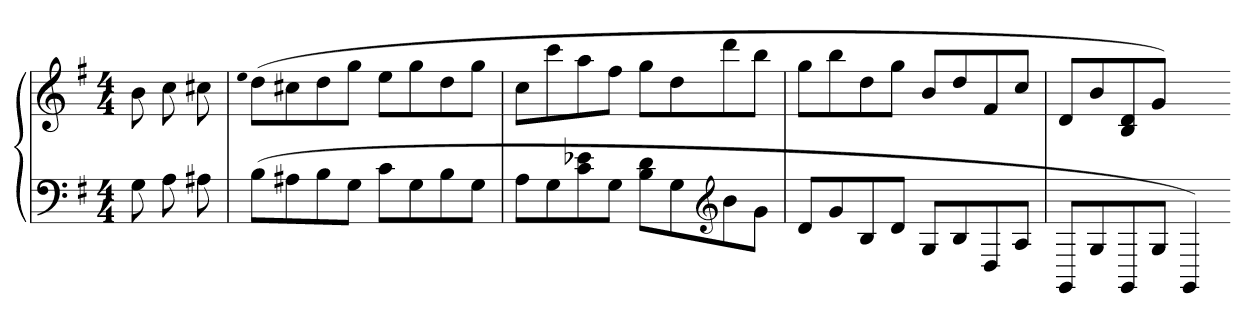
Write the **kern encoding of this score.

**kern	**kern
*part1	*part1
*staff2	*staff1
*clefF4	*clefG2
*k[f#]	*k[f#]
*G:	*G:
*M4/4	*M4/4
=	=
8G	8b
8A	8cc
8A#X	8cc#X
=71	=71
.	qee
(8BL	(8ddL
8A#X	8cc#X
8B	8dd
8GJ	8ggJ
8cL	8eeL
8G	8gg
8B	8dd
8GJ	8ggJ
=72	=72
8AL	8ccL
8G	8ccc
8c 8e-X	8aa
8GJ	8ff#J
8B 8dL	8ggL
8G	8dd
*clefG2	*
8b	8ddd
8gJ	8bbJ
=73	=73
8dL	8ggL
8g	8bb
8B	8dd
8dJ	8ggJ
8GL	8bL
8B	8dd
8D	8f#
8AJ	8ccJ
=74	=74
8GGL	8dL
8G	8b
8GG	8B 8d
8GJ	8gJ)
4GG)	4ryy
=-	=-
*-	*-
